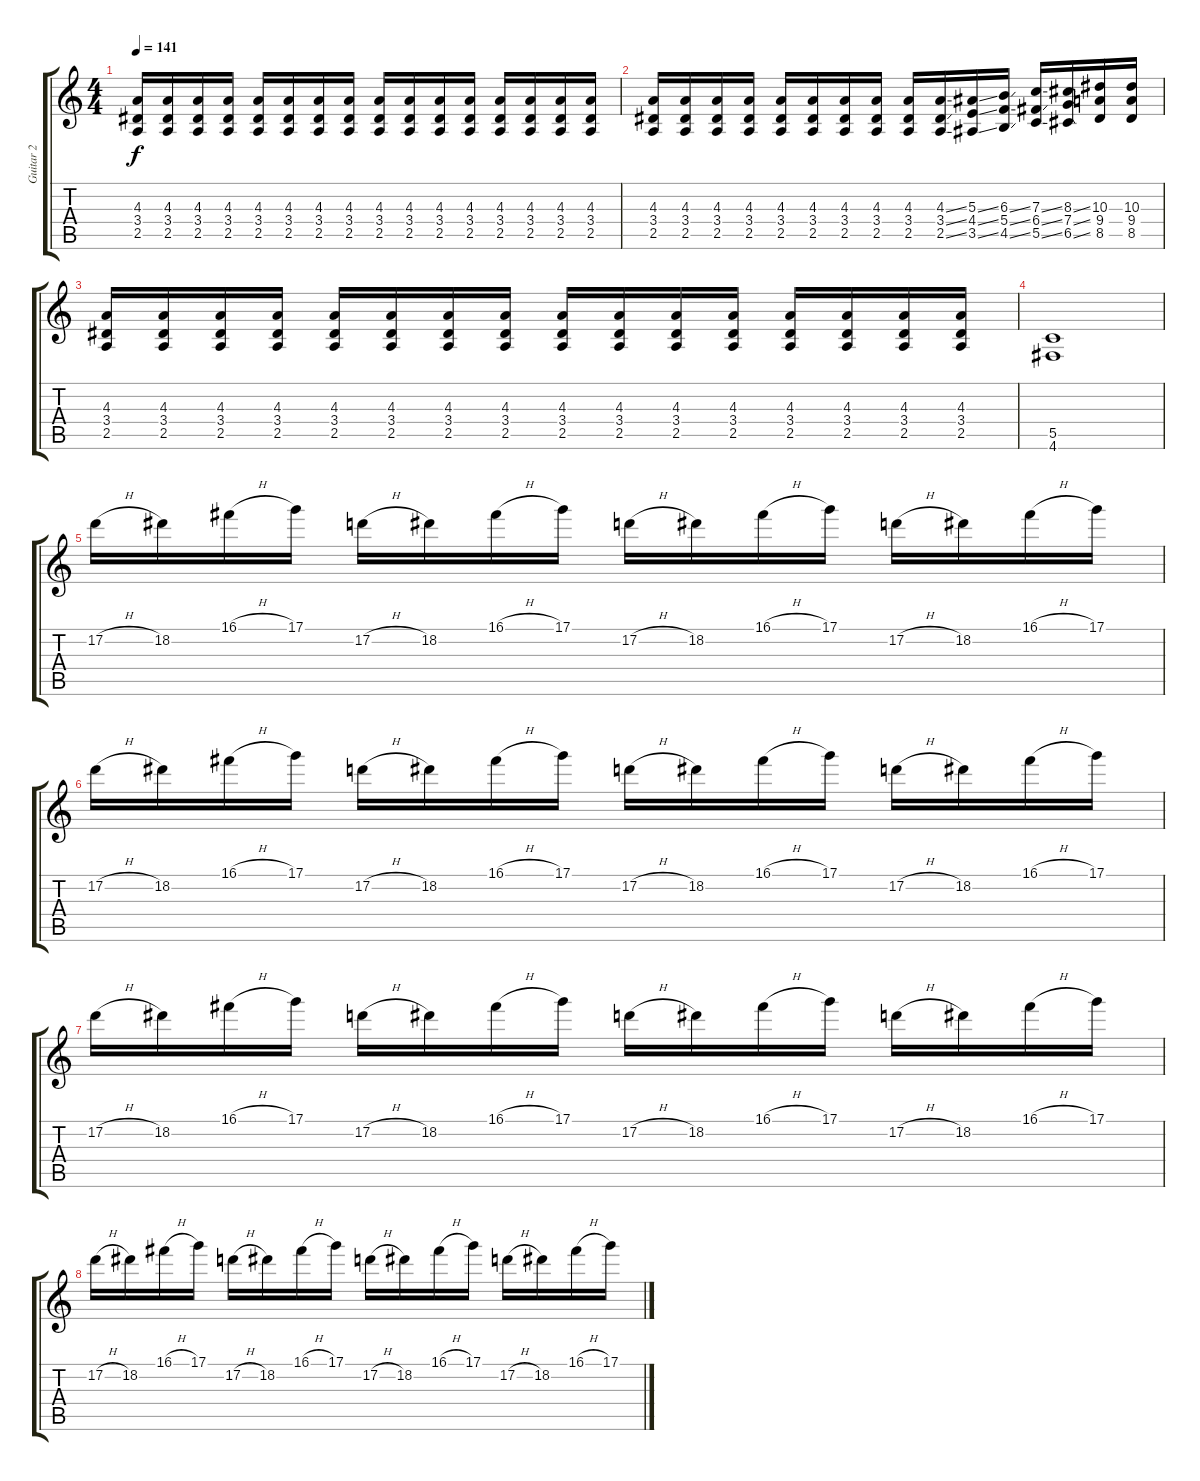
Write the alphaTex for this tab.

\track ("Guitar 2" "Guitar 2") {instrument distortionguitar}
\staff {score tabs}
\tuning (D4 A3 F3 C3 G2 D2) {hide}
\ts (4 4)
\tempo 141
\clef g2
\ks c
(4.3 3.4 2.5).16{dy f} (4.3 3.4 2.5).16 (4.3 3.4 2.5).16 (4.3 3.4 2.5).16 (4.3 3.4 2.5).16 (4.3 3.4 2.5).16 (4.3 3.4 2.5).16 (4.3 3.4 2.5).16 (4.3 3.4 2.5).16 (4.3 3.4 2.5).16 (4.3 3.4 2.5).16 (4.3 3.4 2.5).16 (4.3 3.4 2.5).16 (4.3 3.4 2.5).16 (4.3 3.4 2.5).16 (4.3 3.4 2.5).16 |
(4.3 3.4 2.5).16 (4.3 3.4 2.5).16 (4.3 3.4 2.5).16 (4.3 3.4 2.5).16 (4.3 3.4 2.5).16 (4.3 3.4 2.5).16 (4.3 3.4 2.5).16 (4.3 3.4 2.5).16 (4.3 3.4 2.5).16 (4.3{ss} 3.4{ss} 2.5{ss}).16 (5.3{ss} 4.4{ss} 3.5{ss}).16 (6.3{ss} 5.4{ss} 4.5{ss}).16 (7.3{ss} 6.4{ss} 5.5{ss}).16 (8.3{ss} 7.4{ss} 6.5{ss}).16 (10.3 9.4 8.5).16 (10.3 9.4 8.5).16 |
(4.3 3.4 2.5).16 (4.3 3.4 2.5).16 (4.3 3.4 2.5).16 (4.3 3.4 2.5).16 (4.3 3.4 2.5).16 (4.3 3.4 2.5).16 (4.3 3.4 2.5).16 (4.3 3.4 2.5).16 (4.3 3.4 2.5).16 (4.3 3.4 2.5).16 (4.3 3.4 2.5).16 (4.3 3.4 2.5).16 (4.3 3.4 2.5).16 (4.3 3.4 2.5).16 (4.3 3.4 2.5).16 (4.3 3.4 2.5).16 |
(5.5 4.6).1 |
17.2{h}.16 18.2.16 16.1{h}.16 17.1.16 17.2{h}.16 18.2.16 16.1{h}.16 17.1.16 17.2{h}.16 18.2.16 16.1{h}.16 17.1.16 17.2{h}.16 18.2.16 16.1{h}.16 17.1.16 |
17.2{h}.16 18.2.16 16.1{h}.16 17.1.16 17.2{h}.16 18.2.16 16.1{h}.16 17.1.16 17.2{h}.16 18.2.16 16.1{h}.16 17.1.16 17.2{h}.16 18.2.16 16.1{h}.16 17.1.16 |
17.2{h}.16 18.2.16 16.1{h}.16 17.1.16 17.2{h}.16 18.2.16 16.1{h}.16 17.1.16 17.2{h}.16 18.2.16 16.1{h}.16 17.1.16 17.2{h}.16 18.2.16 16.1{h}.16 17.1.16 |
17.2{h}.16 18.2.16 16.1{h}.16 17.1.16 17.2{h}.16 18.2.16 16.1{h}.16 17.1.16 17.2{h}.16 18.2.16 16.1{h}.16 17.1.16 17.2{h}.16 18.2.16 16.1{h}.16 17.1.16
